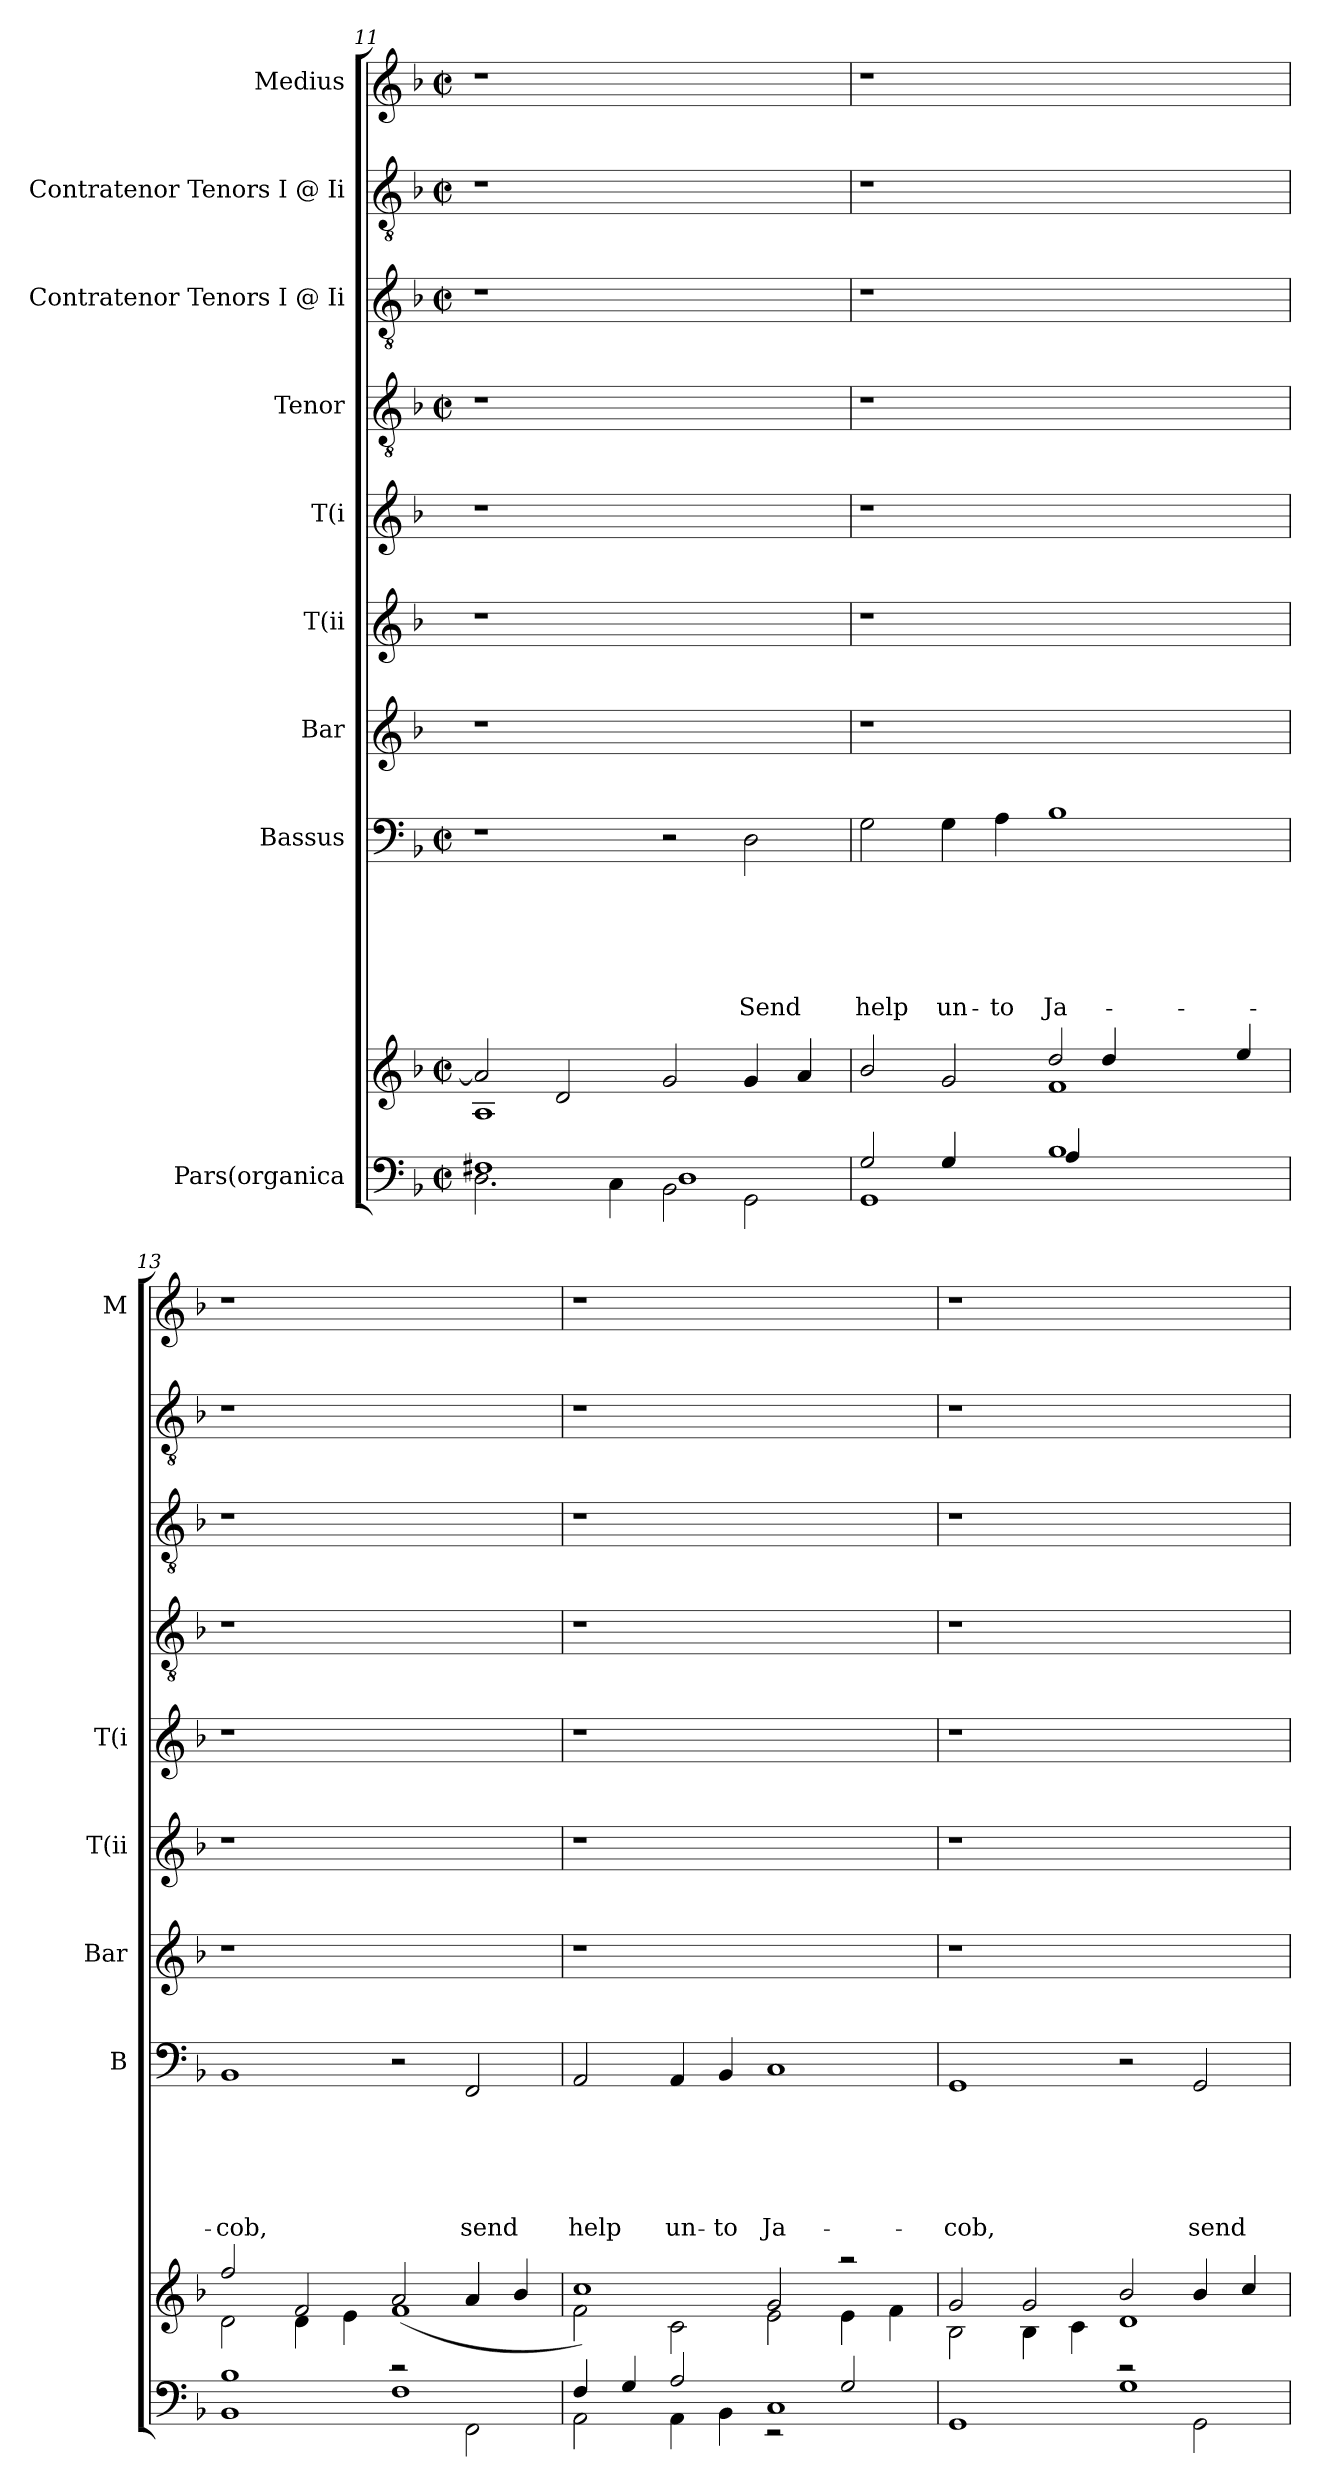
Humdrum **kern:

**kern	**kern	**kern	**text	**text	**text	**text	**text	**text	**kern	**kern	**kern	**kern	**kern	**kern	**kern
*part9	*part9	*part8	*part8	*part8	*part8	*part8	*part8	*part8	*part7	*part6	*part5	*part4	*part3	*part2	*part1
*staff10	*staff9	*staff8	*staff8	*staff8	*staff8	*staff8	*staff8	*staff8	*staff7	*staff6	*staff5	*staff4	*staff3	*staff2	*staff1
*I"Pars(organica	*	*I"Bassus	*	*	*	*	*	*	*I"Bar	*I"T(ii	*I"T(i	*I"Tenor	*I"Contratenor Tenors I @ Ii	*I"Contratenor Tenors I @ Ii	*I"Medius
*	*	*I'B	*	*	*	*	*	*	*I'Bar	*I'T(ii	*I'T(i	*	*	*	*I'M
*clefF4	*clefG2	*clefF4	*	*	*	*	*	*	*clefG2	*clefG2	*clefG2	*clefGv2	*clefGv2	*clefGv2	*clefG2
*k[b-]	*k[b-]	*k[b-]	*	*	*	*	*	*	*k[b-]	*k[b-]	*k[b-]	*k[b-]	*k[b-]	*k[b-]	*k[b-]
*F:	*F:	*F:	*	*	*	*	*	*	*F:	*F:	*F:	*F:	*F:	*F:	*F:
*M2/2	*M2/2	*M2/2	*	*	*	*	*	*	*	*	*	*M2/2	*M2/2	*M2/2	*M2/2
*met(c|)	*met(c|)	*met(c|)	*	*	*	*	*	*	*	*	*	*met(c|)	*met(c|)	*met(c|)	*met(c|)
=11	=11	=11	=11	=11	=11	=11	=11	=11	=11	=11	=11	=11	=11	=11	=11
*^	*^	*	*	*	*	*	*	*	*	*	*	*	*	*	*
1F#X	2.D\	1A	2a/]	1r	.	.	.	.	.	.	1r	1r	1r	1r	1r	1r	1r
.	.	.	2d/	.	.	.	.	.	.	.	.	.	.	.	.	.	.
.	4C\	.	.	.	.	.	.	.	.	.	.	.	.	.	.	.	.
2BB-\	1D	1ryy	2g/	2r	.	.	.	.	.	.	1ryy	1ryy	1ryy	1ryy	1ryy	1ryy	1ryy
!	!	!	!	!	!	!	!	!	!	!LO:LY:b	!	!	!	!	!	!	!
2GG\	.	.	4g/	2D\	.	.	.	.	.	Send	.	.	.	.	.	.	.
.	.	.	4a/	.	.	.	.	.	.	.	.	.	.	.	.	.	.
=12	=12	=12	=12	=12	=12	=12	=12	=12	=12	=12	=12	=12	=12	=12	=12	=12	=12
*	*	*	*^	*	*	*	*	*	*	*	*	*	*	*	*	*	*
!	!	!	!	!	!	!	!	!	!	!	!LO:LY:b	!	!	!	!	!	!	!
1GG	2G/	2b-/	1ryy	1ryy	2G\	.	.	.	.	.	help	1r	1r	1r	1r	1r	1r	1r
!	!	!	!	!	!	!	!	!	!	!	!LO:LY:b	!	!	!	!	!	!	!
.	4G/	2g/	.	.	4G\	.	.	.	.	.	un-	.	.	.	.	.	.	.
!	!	!	!	!	!	!	!	!	!	!	!LO:LY:b	!	!	!	!	!	!	!
.	4ryy	.	.	.	4A\	.	.	.	.	.	-to	.	.	.	.	.	.	.
!	!	!	!	!	!	!	!	!	!	!	!LO:LY:b	!	!	!	!	!	!	!
1B-	4A/	1f	2dd/	4ryy	1B-	.	.	.	.	.	Ja-	1ryy	1ryy	1ryy	1ryy	1ryy	1ryy	1ryy
.	4ryy	.	.	4dd/	.	.	.	.	.	.	.	.	.	.	.	.	.	.
.	2.ryy	.	2.ryy	2ryy	.	.	.	.	.	.	.	.	.	.	.	.	.	.
4ryy	.	4ryy	.	4ee/	4ryy	.	.	.	.	.	.	4ryy	4ryy	4ryy	4ryy	4ryy	4ryy	4ryy
!!LO:LB:g=z
=13	=13	=13	=13	=13	=13	=13	=13	=13	=13	=13	=13	=13	=13	=13	=13	=13	=13	=13
!	!	!	!	!	!	!	!	!	!	!	!LO:LY:b	!	!	!	!	!	!	!
*	*	*	*v	*v	*	*	*	*	*	*	*	*	*	*	*	*	*	*
1BB-	1B-	2ff/	2d\	1BB-	.	.	.	.	.	-cob,	1r	1r	1r	1r	1r	1r	1r
.	.	4d\	2f/	.	.	.	.	.	.	.	.	.	.	.	.	.	.
.	.	4e\	.	.	.	.	.	.	.	.	.	.	.	.	.	.	.
2rc	1F	2a/	(<1f	2r	.	.	.	.	.	.	1ryy	1ryy	1ryy	1ryy	1ryy	1ryy	1ryy
!	!	!	!	!	!	!	!	!	!	!LO:LY:b	!	!	!	!	!	!	!
2FF\	.	4a/	.	2FF/	.	.	.	.	.	send	.	.	.	.	.	.	.
.	.	4b-/	.	.	.	.	.	.	.	.	.	.	.	.	.	.	.
=14	=14	=14	=14	=14	=14	=14	=14	=14	=14	=14	=14	=14	=14	=14	=14	=14	=14
!	!	!	!	!	!	!	!	!	!	!LO:LY:b	!	!	!	!	!	!	!
2AA\	4F/	1cc)	2f\	2AA/	.	.	.	.	.	help	1r	1r	1r	1r	1r	1r	1r
.	4G/	.	.	.	.	.	.	.	.	.	.	.	.	.	.	.	.
!	!	!	!	!	!	!	!	!	!	!LO:LY:b	!	!	!	!	!	!	!
2A/	4AA\	.	2c\	4AA/	.	.	.	.	.	un-	.	.	.	.	.	.	.
!	!	!	!	!	!	!	!	!	!	!LO:LY:b	!	!	!	!	!	!	!
.	4BB-\	.	.	4BB-/	.	.	.	.	.	-to	.	.	.	.	.	.	.
!	!	!	!	!	!	!	!	!	!	!LO:LY:b	!	!	!	!	!	!	!
1C	2rEE	2g/	2e\	1C	.	.	.	.	.	Ja-	1ryy	1ryy	1ryy	1ryy	1ryy	1ryy	1ryy
.	2G/	2raa	4e\	.	.	.	.	.	.	.	.	.	.	.	.	.	.
.	.	.	4f\	.	.	.	.	.	.	.	.	.	.	.	.	.	.
=15	=15	=15	=15	=15	=15	=15	=15	=15	=15	=15	=15	=15	=15	=15	=15	=15	=15
!	!	!	!	!	!	!	!	!	!	!LO:LY:b	!	!	!	!	!	!	!
1GG	1ryy	2B-\	2g/	1GG	.	.	.	.	.	-cob,	1r	1r	1r	1r	1r	1r	1r
.	.	4B-\	2g/	.	.	.	.	.	.	.	.	.	.	.	.	.	.
.	.	4c\	.	.	.	.	.	.	.	.	.	.	.	.	.	.	.
2rc	1G	2b-/	1d	2r	.	.	.	.	.	.	1ryy	1ryy	1ryy	1ryy	1ryy	1ryy	1ryy
!	!	!	!	!	!	!	!	!	!	!LO:LY:b	!	!	!	!	!	!	!
2GG\	.	4b-/	.	2GG/	.	.	.	.	.	send	.	.	.	.	.	.	.
.	.	4cc/	.	.	.	.	.	.	.	.	.	.	.	.	.	.	.
*v	*v	*	*	*	*	*	*	*	*	*	*	*	*	*	*	*	*
*	*v	*v	*	*	*	*	*	*	*	*	*	*	*	*	*	*
=	=	=	=	=	=	=	=	=	=	=	=	=	=	=	=
*-	*-	*-	*-	*-	*-	*-	*-	*-	*-	*-	*-	*-	*-	*-	*-
